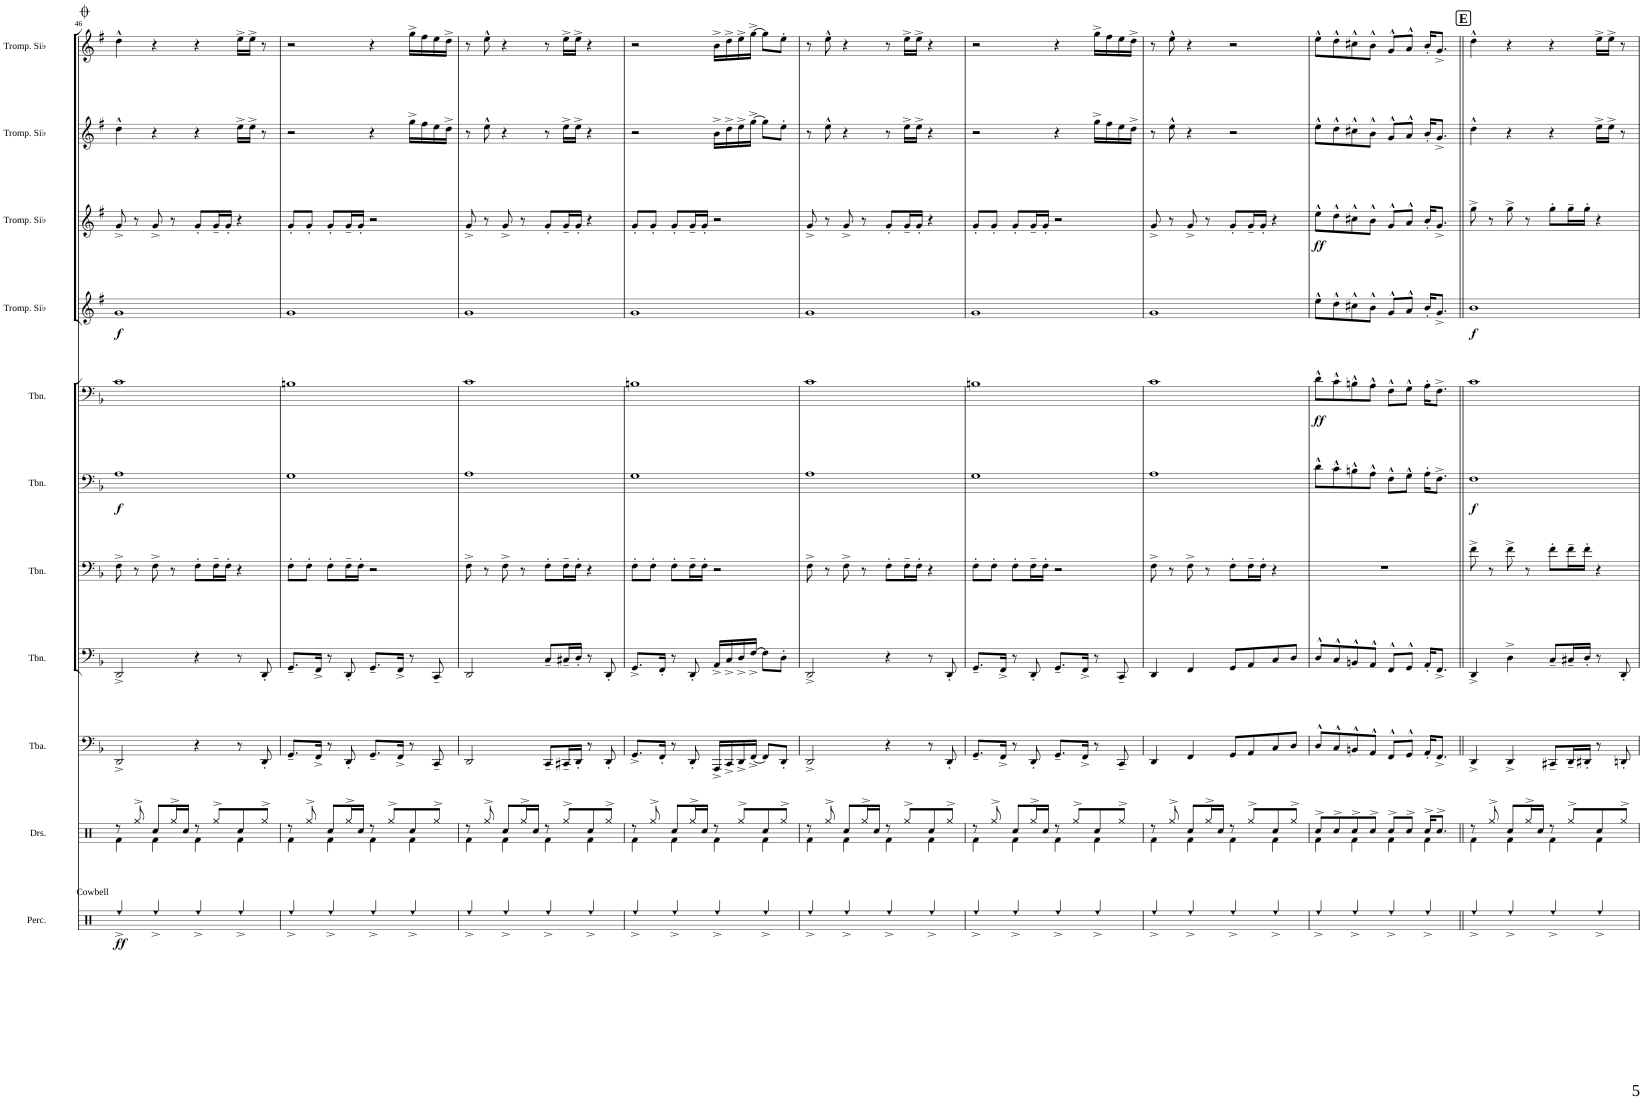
**kern	**dynam	**kern	**kern	**kern	**kern	**kern	**dynam	**kern	**dynam	**kern	**dynam	**kern	**dynam	**kern	**kern
*part11	*part11	*part10	*part9	*part8	*part7	*part6	*part6	*part5	*part5	*part4	*part4	*part3	*part3	*part2	*part1
*staff11	*staff11	*staff10	*staff9	*staff8	*staff7	*staff6	*staff6	*staff5	*staff5	*staff4	*staff4	*staff3	*staff3	*staff2	*staff1
*I"Percussion	*	*I"Drumset	*I"Tuba	*I"Trombone	*I"Trombone	*I"Trombone	*	*I"Trombone	*	*I"Trompette en Sib	*	*I"Trompette en Sib	*	*I"Trompette en Sib	*I"Trompette en Sib
*I'Perc.	*	*I'Drs.	*I'Tba.	*I'Tbn.	*I'Tbn.	*I'Tbn.	*	*I'Tbn.	*	*I'Tromp. Sib	*	*I'Tromp. Sib	*	*I'Tromp. Sib	*I'Tromp. Sib
!!LO:PB:g=z
*clefX	*	*clefX	*clefF4	*clefF4	*clefF4	*clefF4	*	*clefF4	*	*clefG2	*	*clefG2	*	*clefG2	*clefG2
*	*	*	*	*	*	*	*	*	*	*Trd1c2	*	*Trd1c2	*	*Trd1c2	*Trd1c2
*k[]	*	*k[]	*k[b-]	*k[b-]	*k[b-]	*k[b-]	*	*k[b-]	*	*k[f#]	*	*k[f#]	*	*k[f#]	*k[f#]
*M4/4	*	*M4/4	*M4/4	*M4/4	*M4/4	*M4/4	*	*M4/4	*	*M4/4	*	*M4/4	*	*M4/4	*M4/4
=46	=46	=46	=46	=46	=46	=46	=46	=46	=46	=46	=46	=46	=46	=46	=46
*	*	*^	*	*	*	*	*	*	*	*	*	*	*	*	*
!LO:TX:a:t=Cowbell	!	!	!	!	!	!	!	!	!	!	!	!	!	!	!	!
!	!LO:DY:b	!	!	!	!	!	!	!LO:DY:b	!	!	!	!LO:DY:b	!	!	!	!
4Ree^/	ff	8r	4Rf\	2DD^/	2DD^/	8F^\	1A	f	1c	.	1g	f	8g^/	.	4dd^^\	4dd^^\
.	.	8Rgg^/	.	.	.	8r	.	.	.	.	.	.	8r	.	.	.
4Ree^/	.	8Rcc/L	4Rf\	.	.	8F^\	.	.	.	.	.	.	8g^/	.	4r	4r
.	.	16Rgg^/L	.	.	.	8r	.	.	.	.	.	.	8r	.	.	.
.	.	16Rcc/JJ	.	.	.	.	.	.	.	.	.	.	.	.	.	.
4Ree^/	.	8r	4Rf\	4r	4r	8F'\L	.	.	.	.	.	.	8g'/L	.	4r	4r
.	.	8Rgg^/L	.	.	.	16F~\L	.	.	.	.	.	.	16g~/L	.	.	.
.	.	.	.	.	.	16F'\JJ	.	.	.	.	.	.	16g'/JJ	.	.	.
4Ree^/	.	8Rcc/	4Rf\	8r	8r	4r	.	.	.	.	.	.	4r	.	16ee^\LL	16ee^\LL
.	.	.	.	.	.	.	.	.	.	.	.	.	.	.	16ee^\JJ	16ee^\JJ
.	.	8Rgg^/J	.	8DD'/	8DD'/	.	.	.	.	.	.	.	.	.	8r	8r
=47	=47	=47	=47	=47	=47	=47	=47	=47	=47	=47	=47	=47	=47	=47	=47	=47
4Ree^/	.	8r	4Rf\	8.GG~/L	8.GG~/L	8F'\L	1G	.	1Bn	.	1g	.	8g'/L	.	2r	2r
.	.	8Rgg^/	.	.	.	8F'\J	.	.	.	.	.	.	8g'/J	.	.	.
.	.	.	.	16FF^/Jk	16FF^/Jk	.	.	.	.	.	.	.	.	.	.	.
4Ree^/	.	8Rcc/L	4Rf\	8r	8r	8F'\L	.	.	.	.	.	.	8g'/L	.	.	.
.	.	16Rgg^/L	.	8DD'/	8DD'/	16F~\L	.	.	.	.	.	.	16g~/L	.	.	.
.	.	16Rcc/JJ	.	.	.	16F'\JJ	.	.	.	.	.	.	16g'/JJ	.	.	.
4Ree^/	.	8r	4Rf\	8.GG~/L	8.GG~/L	2r	.	.	.	.	.	.	2r	.	4r	4r
.	.	8Rgg^/L	.	.	.	.	.	.	.	.	.	.	.	.	.	.
.	.	.	.	16FF^/Jk	16FF^/Jk	.	.	.	.	.	.	.	.	.	.	.
4Ree^/	.	8Rcc/	4Rf\	8r	8r	.	.	.	.	.	.	.	.	.	16gg^\LL	16gg^\LL
.	.	.	.	.	.	.	.	.	.	.	.	.	.	.	16ff#\	16ff#\
.	.	8Rgg^/J	.	8CC~/	8CC~/	.	.	.	.	.	.	.	.	.	16ee\	16ee\
.	.	.	.	.	.	.	.	.	.	.	.	.	.	.	16dd^\JJ	16dd^\JJ
=48	=48	=48	=48	=48	=48	=48	=48	=48	=48	=48	=48	=48	=48	=48	=48	=48
4Ree^/	.	8r	4Rf\	2DD/	2DD/	8F^\	1A	.	1c	.	1g	.	8g^/	.	8r	8r
.	.	8Rgg^/	.	.	.	8r	.	.	.	.	.	.	8r	.	8ee^^\	8ee^^\
4Ree^/	.	8Rcc/L	4Rf\	.	.	8F^\	.	.	.	.	.	.	8g^/	.	4r	4r
.	.	16Rgg^/L	.	.	.	8r	.	.	.	.	.	.	8r	.	.	.
.	.	16Rcc/JJ	.	.	.	.	.	.	.	.	.	.	.	.	.	.
4Ree^/	.	8r	4Rf\	8CC~/L	8C~/L	8F'\L	.	.	.	.	.	.	8g'/L	.	8r	8r
.	.	8Rgg^/L	.	16CC#X~/L	16C#X~/L	16F~\L	.	.	.	.	.	.	16g~/L	.	16ee^\LL	16ee^\LL
.	.	.	.	16DD'/JJ	16D'/JJ	16F'\JJ	.	.	.	.	.	.	16g'/JJ	.	16ee^\JJ	16ee^\JJ
4Ree^/	.	8Rcc/	4Rf\	8r	8r	4r	.	.	.	.	.	.	4r	.	4r	4r
.	.	8Rgg^/J	.	8DD'/	8DD'/	.	.	.	.	.	.	.	.	.	.	.
=49	=49	=49	=49	=49	=49	=49	=49	=49	=49	=49	=49	=49	=49	=49	=49	=49
4Ree^/	.	8r	4Rf\	8.GG^/L	8.GG^/L	8F'\L	1G	.	1Bn	.	1g	.	8g'/L	.	2r	2r
.	.	8Rgg^/	.	.	.	8F'\J	.	.	.	.	.	.	8g'/J	.	.	.
.	.	.	.	16FF'/Jk	16FF'/Jk	.	.	.	.	.	.	.	.	.	.	.
4Ree^/	.	8Rcc/L	4Rf\	8r	8r	8F'\L	.	.	.	.	.	.	8g'/L	.	.	.
.	.	16Rgg^/L	.	8DD'/	8DD'/	16F~\L	.	.	.	.	.	.	16g~/L	.	.	.
.	.	16Rcc/JJ	.	.	.	16F'\JJ	.	.	.	.	.	.	16g'/JJ	.	.	.
4Ree^/	.	8r	4Rf\	16AAA^/LL	16AA^/LL	2r	.	.	.	.	.	.	2r	.	16b^\LL	16b^\LL
.	.	.	.	16CC^/	16C^/	.	.	.	.	.	.	.	.	.	16dd^\	16dd^\
.	.	8Rgg^/L	.	16DD^/	16D^/	.	.	.	.	.	.	.	.	.	16ee^\	16ee^\
.	.	.	.	[16FF^/JJ	[16F^/JJ	.	.	.	.	.	.	.	.	.	[16gg^\JJ	[16gg^\JJ
4Ree^/	.	8Rcc/	4Rf\	8FF/L]	8F\L]	.	.	.	.	.	.	.	.	.	8gg\L]	8gg\L]
.	.	8Rgg^/J	.	8DD'/J	8D'\J	.	.	.	.	.	.	.	.	.	8ee'\J	8ee'\J
=50	=50	=50	=50	=50	=50	=50	=50	=50	=50	=50	=50	=50	=50	=50	=50	=50
4Ree^/	.	8r	4Rf\	2DD^/	2DD^/	8F^\	1A	.	1c	.	1g	.	8g^/	.	8r	8r
.	.	8Rgg^/	.	.	.	8r	.	.	.	.	.	.	8r	.	8ee^^\	8ee^^\
4Ree^/	.	8Rcc/L	4Rf\	.	.	8F^\	.	.	.	.	.	.	8g^/	.	4r	4r
.	.	16Rgg^/L	.	.	.	8r	.	.	.	.	.	.	8r	.	.	.
.	.	16Rcc/JJ	.	.	.	.	.	.	.	.	.	.	.	.	.	.
4Ree^/	.	8r	4Rf\	4r	4r	8F'\L	.	.	.	.	.	.	8g'/L	.	8r	8r
.	.	8Rgg^/L	.	.	.	16F~\L	.	.	.	.	.	.	16g~/L	.	16ee^\LL	16ee^\LL
.	.	.	.	.	.	16F'\JJ	.	.	.	.	.	.	16g'/JJ	.	16ee^\JJ	16ee^\JJ
4Ree^/	.	8Rcc/	4Rf\	8r	8r	4r	.	.	.	.	.	.	4r	.	4r	4r
.	.	8Rgg^/J	.	8DD'/	8DD'/	.	.	.	.	.	.	.	.	.	.	.
=51	=51	=51	=51	=51	=51	=51	=51	=51	=51	=51	=51	=51	=51	=51	=51	=51
4Ree^/	.	8r	4Rf\	8.GG~/L	8.GG~/L	8F'\L	1G	.	1Bn	.	1g	.	8g'/L	.	2r	2r
.	.	8Rgg^/	.	.	.	8F'\J	.	.	.	.	.	.	8g'/J	.	.	.
.	.	.	.	16FF^/Jk	16FF^/Jk	.	.	.	.	.	.	.	.	.	.	.
4Ree^/	.	8Rcc/L	4Rf\	8r	8r	8F'\L	.	.	.	.	.	.	8g'/L	.	.	.
.	.	16Rgg^/L	.	8DD'/	8DD'/	16F~\L	.	.	.	.	.	.	16g~/L	.	.	.
.	.	16Rcc/JJ	.	.	.	16F'\JJ	.	.	.	.	.	.	16g'/JJ	.	.	.
4Ree^/	.	8r	4Rf\	8.GG~/L	8.GG~/L	2r	.	.	.	.	.	.	2r	.	4r	4r
.	.	8Rgg^/L	.	.	.	.	.	.	.	.	.	.	.	.	.	.
.	.	.	.	16FF^/Jk	16FF^/Jk	.	.	.	.	.	.	.	.	.	.	.
4Ree^/	.	8Rcc/	4Rf\	8r	8r	.	.	.	.	.	.	.	.	.	16gg^\LL	16gg^\LL
.	.	.	.	.	.	.	.	.	.	.	.	.	.	.	16ff#\	16ff#\
.	.	8Rgg^/J	.	8CC~/	8CC~/	.	.	.	.	.	.	.	.	.	16ee\	16ee\
.	.	.	.	.	.	.	.	.	.	.	.	.	.	.	16dd^\JJ	16dd^\JJ
=52	=52	=52	=52	=52	=52	=52	=52	=52	=52	=52	=52	=52	=52	=52	=52	=52
4Ree^/	.	8r	4Rf\	4DD/	4DD/	8F^\	1A	.	1c	.	1g	.	8g^/	.	8r	8r
.	.	8Rgg^/	.	.	.	8r	.	.	.	.	.	.	8r	.	8ee^^\	8ee^^\
4Ree^/	.	8Rcc/L	4Rf\	4FF/	4FF/	8F^\	.	.	.	.	.	.	8g^/	.	4r	4r
.	.	16Rgg^/L	.	.	.	8r	.	.	.	.	.	.	8r	.	.	.
.	.	16Rcc/JJ	.	.	.	.	.	.	.	.	.	.	.	.	.	.
4Ree^/	.	8r	4Rf\	8GG/L	8GG/L	8F'\L	.	.	.	.	.	.	8g'/L	.	2r	2r
.	.	8Rgg^/L	.	8AA/	8AA/	16F~\L	.	.	.	.	.	.	16g~/L	.	.	.
.	.	.	.	.	.	16F'\JJ	.	.	.	.	.	.	16g'/JJ	.	.	.
4Ree^/	.	8Rcc/	4Rf\	8C/	8C/	4r	.	.	.	.	.	.	4r	.	.	.
.	.	8Rgg^/J	.	8D/J	8D/J	.	.	.	.	.	.	.	.	.	.	.
=53	=53	=53	=53	=53	=53	=53	=53	=53	=53	=53	=53	=53	=53	=53	=53	=53
!	!	!	!	!	!	!	!	!	!	!LO:DY:b	!	!	!	!LO:DY:b	!	!
4Ree^/	.	8Rcc^/L	4Rf\	8D^^/L	8D^^/L	1r	8d^^\L	.	8d^^\L	ff	8ee^^\L	.	8ee^^\L	ff	8ee^^\L	8ee^^\L
.	.	8Rcc^/	.	8C^^/	8C^^/	.	8c^^\	.	8c^^\	.	8dd^^\	.	8dd^^\	.	8dd^^\	8dd^^\
4Ree^/	.	8Rcc^/	4Rf\	8BBn^^/	8BBn^^/	.	8Bn^^\	.	8Bn^^\	.	8cc#X^^\	.	8cc#X^^\	.	8cc#X^^\	8cc#X^^\
.	.	8Rcc^/J	.	8AA^^/J	8AA^^/J	.	8A^^\J	.	8A^^\J	.	8b^^\J	.	8b^^\J	.	8b^^\J	8b^^\J
4Ree^/	.	8Rcc^/L	4Rf\	8FF^^/L	8FF^^/L	.	8F^^\L	.	8F^^\L	.	8g^^/L	.	8g^^/L	.	8g^^/L	8g^^/L
.	.	8Rcc^/J	.	8GG^^/J	8GG^^/J	.	8G^^\J	.	8G^^\J	.	8a^^/J	.	8a^^/J	.	8a^^/J	8a^^/J
4Ree^/	.	16Rcc^/KL	4Rf\	16AA'/KL	16AA'/KL	.	16A'\KL	.	16A'\KL	.	16b'/KL	.	16b'/KL	.	16b'/KL	16b'/KL
.	.	8.Rcc^/J	.	8.FF^/J	8.FF^/J	.	8.F^\J	.	8.F^\J	.	8.g^/J	.	8.g^/J	.	8.g^/J	8.g^/J
!!LO:REH:place=s1:a:B:cj:fs=14:t=E
=54||	=54||	=54||	=54||	=54||	=54||	=54||	=54||	=54||	=54||	=54||	=54||	=54||	=54||	=54||	=54||	=54||
!	!	!	!	!	!	!	!	!LO:DY:b	!	!	!	!LO:DY:b	!	!	!	!
4Ree^/	.	8r	4Rf\	4DD^/	4DD^/	8f^\	1F	f	1c	.	1b	f	8gg^\	.	4dd^^\	4dd^^\
.	.	8Rgg^/	.	.	.	8r	.	.	.	.	.	.	8r	.	.	.
4Ree^/	.	8Rcc/L	4Rf\	4DD^/	4D^\	8f^\	.	.	.	.	.	.	8gg^\	.	4r	4r
.	.	16Rgg^/L	.	.	.	8r	.	.	.	.	.	.	8r	.	.	.
.	.	16Rcc/JJ	.	.	.	.	.	.	.	.	.	.	.	.	.	.
4Ree^/	.	8r	4Rf\	8CC#X~/L	8C~/L	8f'\L	.	.	.	.	.	.	8gg'\L	.	4r	4r
.	.	8Rgg^/L	.	16DD~/L	16C#X~/L	16f~\L	.	.	.	.	.	.	16gg~\L	.	.	.
.	.	.	.	16DD#X'/JJ	16D'/JJ	16f'\JJ	.	.	.	.	.	.	16gg'\JJ	.	.	.
4Ree^/	.	8Rcc/	4Rf\	8r	8r	4r	.	.	.	.	.	.	4r	.	16ee^\LL	16ee^\LL
.	.	.	.	.	.	.	.	.	.	.	.	.	.	.	16ee^\JJ	16ee^\JJ
.	.	8Rgg^/J	.	8DDn'/	8DD'/	.	.	.	.	.	.	.	.	.	8r	8r
*	*	*v	*v	*	*	*	*	*	*	*	*	*	*	*	*	*
=	=	=	=	=	=	=	=	=	=	=	=	=	=	=	=
*-	*-	*-	*-	*-	*-	*-	*-	*-	*-	*-	*-	*-	*-	*-	*-
